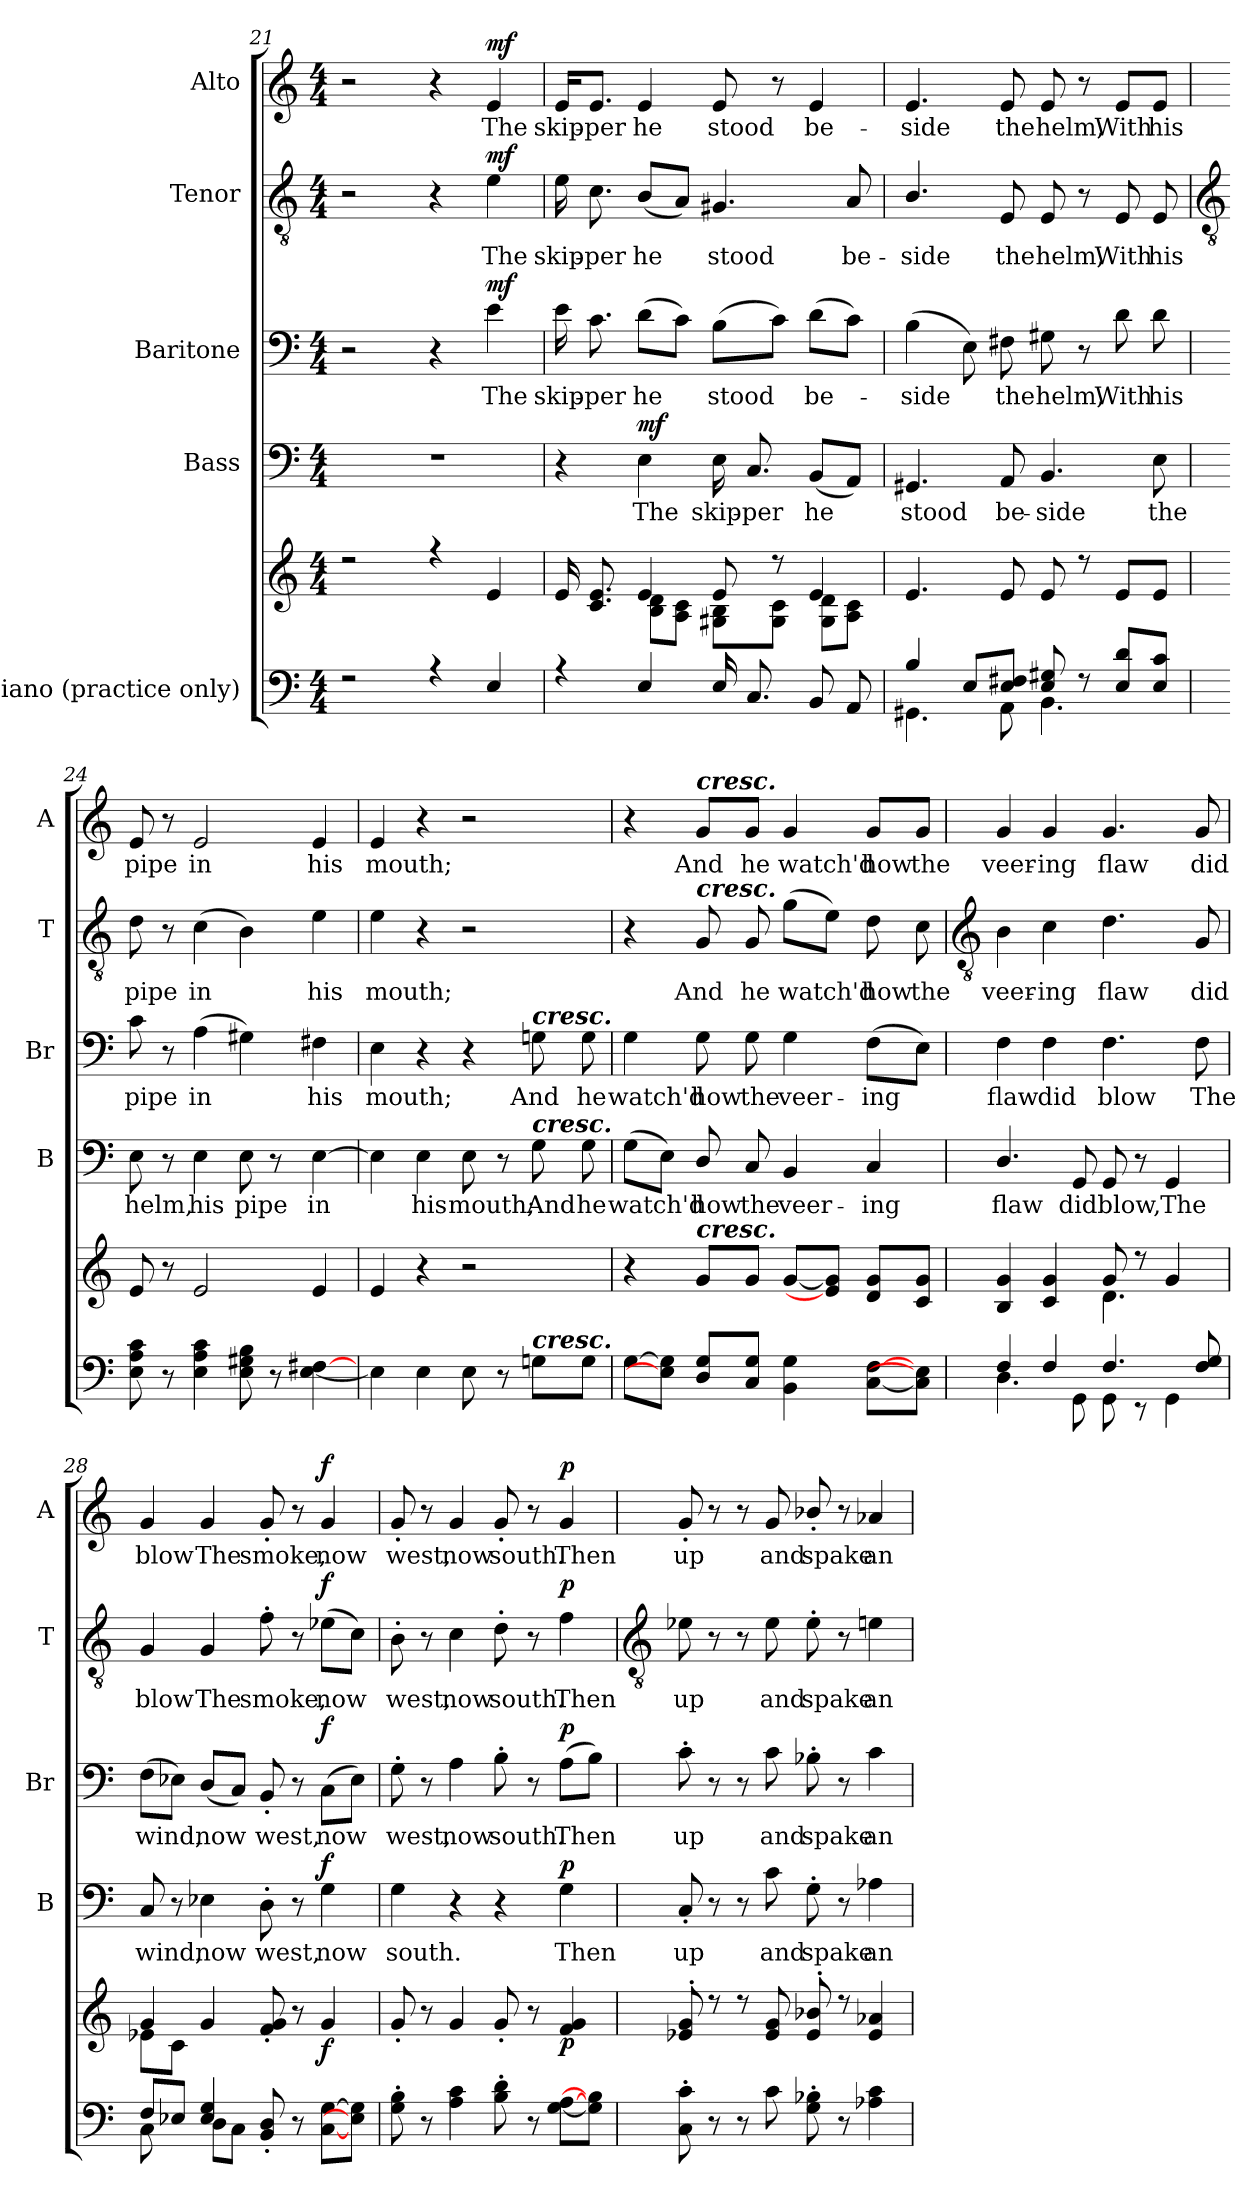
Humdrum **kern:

**kern	**kern	**dynam	**kern	**text	**dynam	**kern	**text	**dynam	**kern	**text	**dynam	**kern	**text	**dynam
*part5	*part5	*part5	*part4	*part4	*part4	*part3	*part3	*part3	*part2	*part2	*part2	*part1	*part1	*part1
*staff6	*staff5	*staff5/6	*staff4	*staff4	*staff4	*staff3	*staff3	*staff3	*staff2	*staff2	*staff2	*staff1	*staff1	*staff1
*I"Piano  (practice only)	*	*	*I"Bass	*	*	*I"Baritone	*	*	*I"Tenor	*	*	*I"Alto	*	*
*	*	*	*I'B	*	*	*I'Br	*	*	*I'T	*	*	*I'A	*	*
*clefF4	*clefG2	*	*clefF4	*	*	*clefF4	*	*	*clefGv2	*	*	*clefG2	*	*
*k[]	*k[]	*	*k[]	*	*	*k[]	*	*	*k[]	*	*	*k[]	*	*
*C:	*C:	*	*C:	*	*	*C:	*	*	*C:	*	*	*C:	*	*
*M4/4	*M4/4	*	*M4/4	*	*	*M4/4	*	*	*M4/4	*	*	*M4/4	*	*
*MM132	*MM132	*	*MM132	*	*	*MM132	*	*	*MM132	*	*	*MM132	*	*
=21	=21	=21	=21	=21	=21	=21	=21	=21	=21	=21	=21	=21	=21	=21
*^	*^	*	*	*	*	*	*	*	*	*	*	*	*	*
2r	1ryy	2r	1ryy	.	1r	.	.	2r	.	.	2r	.	.	2r	.	.
4r	.	4r	.	.	.	.	.	4r	.	.	4r	.	.	4r	.	.
!	!	!	!	!LO:DY:b=2	!	!	!	!	!LO:LY:b	!	!	!LO:LY:b	!	!	!LO:LY:b	!
!	!	!	!	!LO:DY:n=1:b	!	!	!	!	!	!LO:DY:b	!	!	!LO:DY:b	!	!	!LO:DY:b
4E	.	4e	.	mf mf	.	.	.	4e	The	mf	4e	The	mf	4e	The	mf
=22	=22	=22	=22	=22	=22	=22	=22	=22	=22	=22	=22	=22	=22	=22	=22	=22
!	!	!	!	!	!	!	!	!	!LO:LY:b	!	!	!LO:LY:b	!	!	!LO:LY:b	!
4r	1ryy	16eLL	4ryy	.	4r	.	.	16e	skip-	.	16e	skip-	.	16e/KL	skip-	.
!	!	!	!	!	!	!	!	!	!LO:LY:b	!	!	!LO:LY:b	!	!	!LO:LY:b	!
.	.	8.c 8.eJ	.	.	.	.	.	8.c	-per	.	8.c	-per	.	8.e/J	-per	.
!	!	!	!	!	!	!LO:LY:b	!LO:DY:b	!	!LO:LY:b	!	!	!LO:LY:b	!	!	!LO:LY:b	!
4E	.	4e	8B\ 8d\L	.	4E	The	mf	(>8dL	he	.	(<8BL	he	.	4e	he	.
.	.	.	8A\ 8c\J	.	.	.	.	8cJ)	.	.	8AJ)	.	.	.	.	.
!	!	!	!	!	!	!LO:LY:b	!	!	!LO:LY:b	!	!	!LO:LY:b	!	!	!LO:LY:b	!
16ELL	.	8e	8G#X\ 8B\L	.	16E	skip-	.	(>8BL	stood	.	4.G#X	stood	.	8e	stood	.
!	!	!	!	!	!	!LO:LY:b	!	!	!	!	!	!	!	!	!	!
8.CJ	.	.	.	.	8.C	-per	.	.	.	.	.	.	.	.	.	.
.	.	8r	8G#\ 8c\J	.	.	.	.	8cJ)	.	.	.	.	.	8r	.	.
!	!	!	!	!	!	!LO:LY:b	!	!	!LO:LY:b	!	!	!	!	!	!LO:LY:b	!
8BBL	.	4e	8G#\ 8d\L	.	(<8BBL	he	.	(>8dL	be-	.	.	.	.	4e	be-	.
!	!	!	!	!	!	!	!	!	!	!	!	!LO:LY:b	!	!	!	!
8AAJ	.	.	8A\ 8c\J	.	8AAJ)	.	.	8cJ)	.	.	8A	be-	.	.	.	.
=23	=23	=23	=23	=23	=23	=23	=23	=23	=23	=23	=23	=23	=23	=23	=23	=23
!	!	!	!	!	!	!LO:LY:b	!	!	!LO:LY:b	!	!	!LO:LY:b	!	!	!LO:LY:b	!
4B/	4.GG#X\	4.e	1ryy	.	4.GG#X	stood	.	(4B	side	.	4.B/	-side	.	4.e	-side	.
8E/L	.	.	.	.	.	.	.	8E)	.	.	.	.	.	.	.	.
!	!	!	!	!	!	!LO:LY:b	!	!	!LO:LY:b	!	!	!LO:LY:b	!	!	!LO:LY:b	!
8E/ 8F#X/J	8AA\	8e	.	.	8AA	be-	.	8F#X	the	.	8E	the	.	8e	the	.
!	!	!	!	!	!	!LO:LY:b	!	!	!LO:LY:b	!	!	!LO:LY:b	!	!	!LO:LY:b	!
8E/ 8G#X/	4.BB\	8e	.	.	4.BB	-side	.	8G#X	helm,	.	8E	helm,	.	8e	helm,	.
8r	.	8r	.	.	.	.	.	8r	.	.	8r	.	.	8r	.	.
!	!	!	!	!	!	!	!	!	!LO:LY:b	!	!	!LO:LY:b	!	!	!LO:LY:b	!
8E/ 8d/L	.	8eL	.	.	.	.	.	8d	With	.	8E	With	.	8e/L	With	.
!	!	!	!	!	!	!LO:LY:b	!	!	!LO:LY:b	!	!	!LO:LY:b	!	!	!LO:LY:b	!
8E/ 8c/J	8ryy	8eJ	.	.	8E	the	.	8d	his	.	8E	his	.	8e/J	his	.
*v	*v	*	*	*	*	*	*	*	*	*	*	*	*	*	*	*
*	*v	*v	*	*	*	*	*	*	*	*	*	*	*	*	*
!!LO:LB:g=z
=24	=24	=24	=24	=24	=24	=24	=24	=24	=24	=24	=24	=24	=24	=24
*	*	*	*	*	*	*	*	*	*clefGv2	*	*	*	*	*
*^	*	*	*	*	*	*	*	*	*	*	*	*	*	*
!	!	!	!	!	!LO:LY:b	!	!	!LO:LY:b	!	!	!LO:LY:b	!	!	!LO:LY:b	!
*v	*v	*	*	*	*	*	*	*	*	*	*	*	*	*	*
8E 8A 8c	8e	.	8E	helm,	.	8c	pipe	.	8d	pipe	.	8e	pipe	.
8r	8r	.	8r	.	.	8r	.	.	8r	.	.	8r	.	.
!	!	!	!	!LO:LY:b	!	!	!LO:LY:b	!	!	!LO:LY:b	!	!	!LO:LY:b	!
4E 4A 4c	2e	.	4E	his	.	(>4A	in	.	(>4c	in	.	2e	in	.
!	!	!	!	!LO:LY:b	!	!	!	!	!	!	!	!	!	!
8E 8G#X 8B	.	.	8E	pipe	.	4G#X)	.	.	4B)	.	.	.	.	.
8r	.	.	8r	.	.	.	.	.	.	.	.	.	.	.
!	!	!	!	!LO:LY:b	!	!	!LO:LY:b	!	!	!LO:LY:b	!	!	!LO:LY:b	!
[4E [4F#X	4e	.	[4E	in	.	4F#X	his	.	4e	his	.	4e	his	.
=25	=25	=25	=25	=25	=25	=25	=25	=25	=25	=25	=25	=25	=25	=25
!	!	!	!	!	!	!	!LO:LY:b	!	!	!LO:LY:b	!	!	!LO:LY:b	!
4E]	4e	.	4E]	.	.	4E	mouth;	.	4e	mouth;	.	4e	mouth;	.
!	!	!	!	!LO:LY:b	!	!	!	!	!	!	!	!	!	!
4E	4r	.	4E	his	.	4r	.	.	4r	.	.	4r	.	.
!	!	!	!	!LO:LY:b	!	!	!	!	!	!	!	!	!	!
8E	2r	.	8E	mouth;	.	4r	.	.	2r	.	.	2r	.	.
8r	.	.	8r	.	.	.	.	.	.	.	.	.	.	.
!	!	!	!	!	!	!LO:TX:a:Bi:t=cresc.	!	!	!	!	!	!	!	!
!	!	!	!LO:TX:a:Bi:t=cresc.	!	!	!	!	!	!	!	!	!	!	!
!LO:TX:a:Bi:t=cresc.	!	!	!	!	!	!	!	!	!	!	!	!	!	!
!	!	!	!	!LO:LY:b	!	!	!LO:LY:b	!	!	!	!	!	!	!
8GnL	.	.	8G	And	.	8Gn	And	.	.	.	.	.	.	.
!	!	!	!	!LO:LY:b	!	!	!LO:LY:b	!	!	!	!	!	!	!
8GJ	.	.	8G	he	.	8G	he	.	.	.	.	.	.	.
=26	=26	=26	=26	=26	=26	=26	=26	=26	=26	=26	=26	=26	=26	=26
!	!	!	!	!LO:LY:b	!	!	!LO:LY:b	!	!	!	!	!	!	!
[8GL	4r	.	(>8GL	watch'd	.	4G	watch'd	.	4r	.	.	4r	.	.
8E\] 8G\]J	.	.	8E\J)	.	.	.	.	.	.	.	.	.	.	.
!	!	!	!	!	!	!	!	!	!	!	!	!LO:TX:a:Bi:t=cresc.	!	!
!	!	!	!	!	!	!	!	!	!LO:TX:a:Bi:t=cresc.	!	!	!	!	!
!	!LO:TX:a:Bi:t=cresc.	!	!	!	!	!	!	!	!	!	!	!	!	!
!	!	!	!	!LO:LY:b	!	!	!LO:LY:b	!	!	!LO:LY:b	!	!	!LO:LY:b	!
8D/ 8G/L	8gL	.	8D/	how	.	8G	how	.	8G	And	.	8g/L	And	.
!	!	!	!	!LO:LY:b	!	!	!LO:LY:b	!	!	!LO:LY:b	!	!	!LO:LY:b	!
8C 8GJ	8gJ	.	8C	the	.	8G	the	.	8G	he	.	8g/J	he	.
!	!	!	!	!LO:LY:b	!	!	!LO:LY:b	!	!	!LO:LY:b	!	!	!LO:LY:b	!
4BB 4G	[8gL	.	4BB	veer-	.	4G	veer-	.	(>8gL	watch'd	.	4g	watch'd	.
.	8e] 8g]J	.	.	.	.	.	.	.	8eJ)	.	.	.	.	.
!	!	!	!	!LO:LY:b	!	!	!LO:LY:b	!	!	!LO:LY:b	!	!	!LO:LY:b	!
[8C [8FL	8d 8gL	.	4C	-ing	.	(>8FL	-ing	.	8d	how	.	8g/L	how	.
!	!	!	!	!	!	!	!	!	!	!LO:LY:b	!	!	!LO:LY:b	!
8C] 8E]J	8c 8gJ	.	.	.	.	8EJ)	.	.	8c	the	.	8g/J	the	.
!!LO:LB:g=z
=27	=27	=27	=27	=27	=27	=27	=27	=27	=27	=27	=27	=27	=27	=27
*	*	*	*	*	*	*	*	*	*clefGv2	*	*	*	*	*
*^	*^	*	*	*	*	*	*	*	*	*	*	*	*	*
!	!	!	!	!	!	!LO:LY:b	!	!	!LO:LY:b	!	!	!LO:LY:b	!	!	!LO:LY:b	!
4F/	4.D\	4B 4g	2ryy	.	4.D/	flaw	.	4F	flaw	.	4B	veer-	.	4g	veer-	.
!	!	!	!	!	!	!	!	!	!LO:LY:b	!	!	!LO:LY:b	!	!	!LO:LY:b	!
4F/	.	4c 4g	.	.	.	.	.	4F	did	.	4c	-ing	.	4g	-ing	.
!	!	!	!	!	!	!LO:LY:b	!	!	!	!	!	!	!	!	!	!
.	8GG\	.	.	.	8GG	did	.	.	.	.	.	.	.	.	.	.
!	!	!	!	!	!	!LO:LY:b	!	!	!LO:LY:b	!	!	!LO:LY:b	!	!	!LO:LY:b	!
4.F/	8GG\	8g	4.d\	.	8GG	blow,	.	4.F	blow	.	4.d	flaw	.	4.g	flaw	.
.	8r	8r	.	.	8r	.	.	.	.	.	.	.	.	.	.	.
!	!	!	!	!	!	!LO:LY:b	!	!	!	!	!	!	!	!	!	!
.	4GG\	4g	.	.	4GG	The	.	.	.	.	.	.	.	.	.	.
!	!	!	!	!	!	!	!	!	!LO:LY:b	!	!	!LO:LY:b	!	!	!LO:LY:b	!
8F/ 8G/	.	.	8ryy	.	.	.	.	8F	The	.	8G	did	.	8g	did	.
=28	=28	=28	=28	=28	=28	=28	=28	=28	=28	=28	=28	=28	=28	=28	=28	=28
!	!	!	!	!	!	!LO:LY:b	!	!	!LO:LY:b	!	!	!LO:LY:b	!	!	!LO:LY:b	!
8F/L	8C\	4g	8e-X\L	.	8C	wind,	.	(>8FL	wind,	.	4G	blow	.	4g	blow	.
8E-X/J	8ryy	.	8c\J	.	8r	.	.	8E-XJ)	.	.	.	.	.	.	.	.
!	!	!	!	!	!	!LO:LY:b	!	!	!LO:LY:b	!	!	!LO:LY:b	!	!	!LO:LY:b	!
4E-/ 4G/	8D\L	4g	4ryy	.	4E-X	now	.	(<8DL	now	.	4G	The	.	4g	The	.
.	8C\J	.	.	.	.	.	.	8CJ)	.	.	.	.	.	.	.	.
!	!	!	!	!	!	!LO:LY:b	!	!	!LO:LY:b	!	!	!LO:LY:b	!	!	!LO:LY:b	!
2ryy	8BB' 8D'	8f' 8g'	2ryy	.	8D'	west,	.	8BB'	west,	.	8f'	smoke,	.	8g'	smoke,	.
.	8r	8r	.	.	8r	.	.	8r	.	.	8r	.	.	8r	.	.
!	!	!	!	!LO:DY:b	!	!LO:LY:b	!LO:DY:b	!	!LO:LY:b	!LO:DY:b	!	!LO:LY:b	!LO:DY:b	!	!LO:LY:b	!LO:DY:b
.	[8C [8GL	4g	.	f	4G	now	f	(>8CL	now	f	(>8e-XL	now	f	4g	now	f
.	8E] 8G]J	.	.	.	.	.	.	8E-J)	.	.	8cJ)	.	.	.	.	.
*	*	*v	*v	*	*	*	*	*	*	*	*	*	*	*	*	*
=29	=29	=29	=29	=29	=29	=29	=29	=29	=29	=29	=29	=29	=29	=29	=29
!	!	!	!	!	!LO:LY:b	!	!	!LO:LY:b	!	!	!LO:LY:b	!	!	!LO:LY:b	!
2.ryy	8G' 8B'	8g'	.	4G	south.	.	8G'	west,	.	8B'	west,	.	8g'	west,	.
.	8r	8r	.	.	.	.	8r	.	.	8r	.	.	8r	.	.
!	!	!	!	!	!	!	!	!LO:LY:b	!	!	!LO:LY:b	!	!	!LO:LY:b	!
.	4A 4c	4g	.	4r	.	.	4A	now	.	4c	now	.	4g	now	.
!	!	!	!	!	!	!	!	!LO:LY:b	!	!	!LO:LY:b	!	!	!LO:LY:b	!
.	8B' 8d'	8g'	.	4r	.	.	8B'	south.	.	8d'	south.	.	8g'	south.	.
.	8r	8r	.	.	.	.	8r	.	.	8r	.	.	8r	.	.
!	!	!	!LO:DY:b	!	!LO:LY:b	!LO:DY:b	!	!LO:LY:b	!LO:DY:b	!	!LO:LY:b	!LO:DY:b	!	!LO:LY:b	!LO:DY:b
4ryy	[8G [8AL	4f 4g	p	4G	Then	p	(>8AL	Then	p	4f	Then	p	4g	Then	p
.	8G] 8B]J	.	.	.	.	.	8BJ)	.	.	.	.	.	.	.	.
*v	*v	*	*	*	*	*	*	*	*	*	*	*	*	*	*
!!LO:LB:g=z
=30	=30	=30	=30	=30	=30	=30	=30	=30	=30	=30	=30	=30	=30	=30
*	*	*	*	*	*	*	*	*	*clefGv2	*	*	*	*	*
*^	*^	*	*	*	*	*	*	*	*	*	*	*	*	*
!	!	!	!	!	!	!LO:LY:b	!	!	!LO:LY:b	!	!	!LO:LY:b	!	!	!LO:LY:b	!
*v	*v	*	*	*	*	*	*	*	*	*	*	*	*	*	*	*
8C' 8c'	8e-X' 8g'	1ryy	.	8C'	up	.	8c'	up	.	8e-X	up	.	8g'	up	.
8r	8r	.	.	8r	.	.	8r	.	.	8r	.	.	8r	.	.
8r	8r	.	.	8r	.	.	8r	.	.	8r	.	.	8r	.	.
!	!	!	!	!	!LO:LY:b	!	!	!LO:LY:b	!	!	!LO:LY:b	!	!	!LO:LY:b	!
8c	8e- 8g	.	.	8c	and	.	8c	and	.	8e-	and	.	8g	and	.
!	!	!	!	!	!LO:LY:b	!	!	!LO:LY:b	!	!	!LO:LY:b	!	!	!LO:LY:b	!
8G' 8B-X'	8e-/' 8b-X/'	.	.	8G'	spake	.	8B-X'	spake	.	8e-'	spake	.	8b-X'/	spake	.
8r	8r	.	.	8r	.	.	8r	.	.	8r	.	.	8r	.	.
!	!	!	!	!	!LO:LY:b	!	!	!LO:LY:b	!	!	!LO:LY:b	!	!	!LO:LY:b	!
4A-X 4c	4e- 4a-X	.	.	4A-X	an	.	4c	an	.	4e	an	.	4a-X	an	.
*	*v	*v	*	*	*	*	*	*	*	*	*	*	*	*	*
=	=	=	=	=	=	=	=	=	=	=	=	=	=	=
*-	*-	*-	*-	*-	*-	*-	*-	*-	*-	*-	*-	*-	*-	*-
